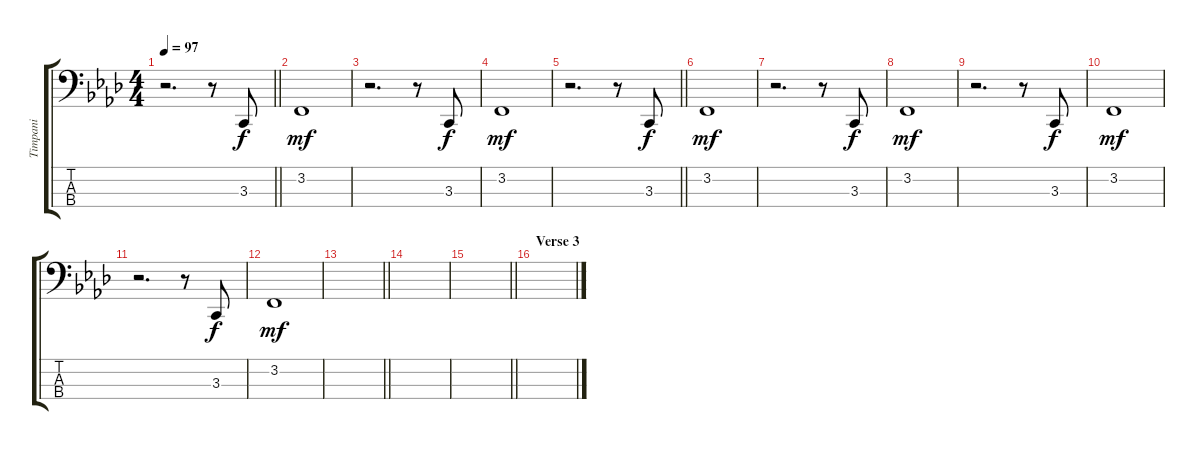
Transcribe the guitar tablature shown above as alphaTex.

\track ("Timpani" "Timpani") {instrument timpani}
\staff {score tabs}
\tuning (G2 D2 A1 E1) {hide}
\ts (4 4)
\tempo 97
\clef f4
\barLineRight lightlight
\ks fminor
r.2{d dy mf} r.8 3.3.8{dy f} |
3.2.1{dy mf} |
r.2{d} r.8 3.3.8{dy f} |
3.2.1{dy mf} |
\barLineRight lightlight
r.2{d} r.8 3.3.8{dy f} |
3.2.1{dy mf} |
r.2{d} r.8 3.3.8{dy f} |
3.2.1{dy mf} |
r.2{d} r.8 3.3.8{dy f} |
3.2.1{dy mf} |
r.2{d} r.8 3.3.8{dy f} |
3.2.1{dy mf} |
\barLineRight lightlight
|
|
\barLineRight lightlight
|
\section ("" "Verse 3")
